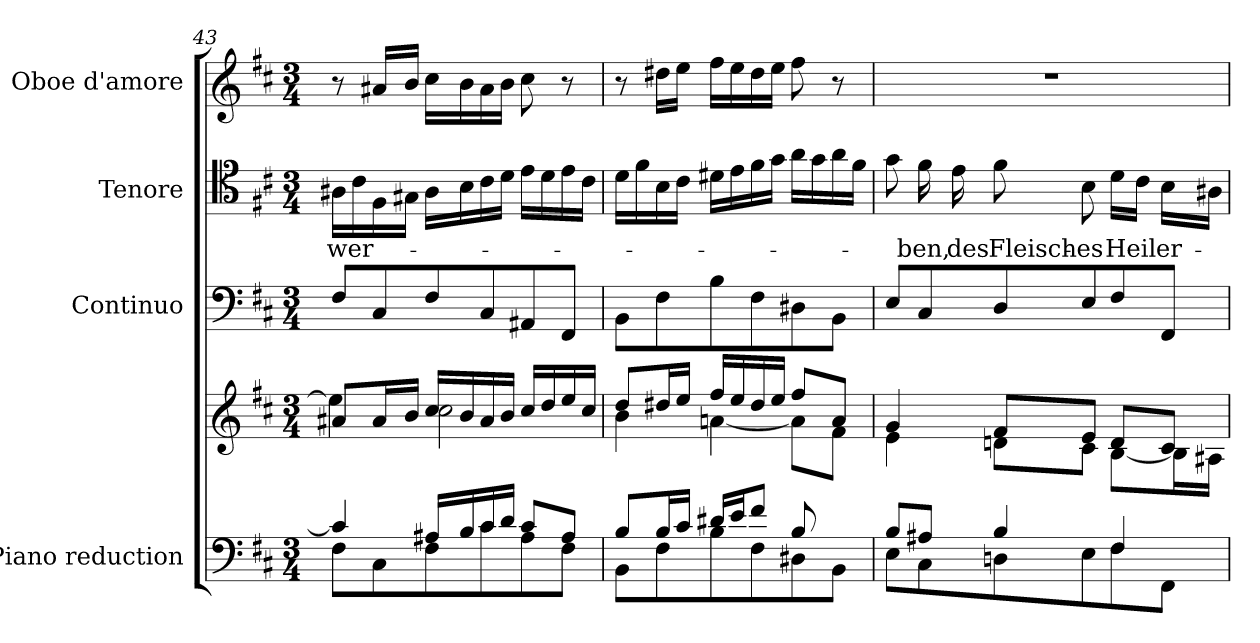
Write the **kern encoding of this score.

**kern	**kern	**kern	**kern	**text	**kern
*part4	*part4	*part3	*part2	*part2	*part1
*staff5	*staff4	*staff3	*staff2	*staff2	*staff1
*I"Piano reduction	*	*I"Continuo	*I"Tenore	*	*I"Oboe d'amore
*I'Pno	*	*	*	*	*I'Ob
*clefF4	*clefG2	*clefF4	*clefC4	*	*clefG2
*k[f#c#]	*k[f#c#]	*k[f#c#]	*k[f#c#]	*	*k[f#c#]
*M3/4	*M3/4	*M3/4	*M3/4	*	*M3/4
=43	=43	=43	=43	=43	=43
*^	*^	*	*	*	*
!	!	!	!	!	!	!LO:LY:b	!
4c#/]	8F#\L	8a#X/L	4ee\]	8F#/L	16A#X\LL	-wer-	8r
.	.	.	.	.	16c#\	.	.
.	8C#\	16a#/L	.	8C#/	16F#\	.	16a#X/LL
.	.	16b/JJ	.	.	16G#X\JJ	.	16b/JJ
16A#X/LL	8F#\	16cc#/LL	2cc#\	8F#/	16A#\LL	.	16cc#\LL
16B/	.	16b/	.	.	16B\	.	16b\
16c#/	8c#\	16a#/	.	8C#/	16c#\	.	16a#\
16d/JJ	.	16b/JJ	.	.	16d\JJ	.	16b\JJ
8c#/L	8A#\	16cc#/LL	.	8AA#X/	16e\LL	.	8cc#\
.	.	16dd/	.	.	16d\	.	.
8A#/J	8F#\J	16ee/	.	8FF#/J	16e\	.	8r
.	.	16cc#/JJ	.	.	16c#\JJ	.	.
!!LO:LB:g=z
=44	=44	=44	=44	=44	=44	=44	=44
*	*	*	*^	*	*	*	*
8B/L	8BB\L	8dd/L	4b\	8ryy	8BB\L	16d\LL	.	8r
.	.	.	.	.	.	16f#\	.	.
*	*	*	*v	*v	*	*	*	*
16B/L	8F#\	16dd#X/L	.	8F#\	16B\	.	16dd#X\LL
16c#/JJ	.	16ee/JJ	.	.	16c#\JJ	.	16ee\JJ
16d#X/LL	8B\	16ff#/LL	[4an\	8B\	16d#X\LL	.	16ff#\LL
16e/J	.	16ee/	.	.	16e\	.	16ee\
8f#/J	8F#\	16dd#/	.	8F#\	16f#\	.	16dd#\
.	.	16ee/JJ	.	.	16g\JJ	.	16ee\JJ
8B/L	8D#X\	8ff#/L	8a\L]	8D#X\	16a\LL	.	8ff#\
.	.	.	.	.	16g\	.	.
*	*	*	*^	*	*	*	*
8ryy	8BB\J	8a/J	8f#\J	8d#X\J	8BB\J	16a\	.	8r
.	.	.	.	.	.	16f#\JJ	.	.
*	*	*	*v	*v	*	*	*	*
=45	=45	=45	=45	=45	=45	=45	=45
8B/L	8E\L	4g/	4e\	8E/L	8g\	.	2.r
!	!	!	!	!	!	!LO:LY:b	!
8A#X/J	8C#\	.	.	8C#/	16f#\	-ben,	.
!	!	!	!	!	!	!LO:LY:b	!
.	.	.	.	.	16e\	des	.
!	!	!	!	!	!	!LO:LY:b	!
4B/	8Dn\	8f#/L	8dn\L	8D/	8f#\	Fleisch-	.
!	!	!	!	!	!	!LO:LY:b	!
.	8E\	8e/J	8c#\J	8E/	8B\	-es	.
!	!	!	!	!	!	!LO:LY:b	!
4F#/	8F#\	8d/L	[8B\L	8F#/	16d\LL	Heil	.
.	.	.	.	.	16c#\JJ	.	.
!	!	!	!	!	!	!LO:LY:b	!
.	8FF#\J	8c#/J	16B\L]	8FF#/J	16B\LL	er-	.
.	.	.	16A#X\JJ	.	16A#X\JJ	.	.
*v	*v	*	*	*	*	*	*
*	*v	*v	*	*	*	*
=	=	=	=	=	=
*-	*-	*-	*-	*-	*-
